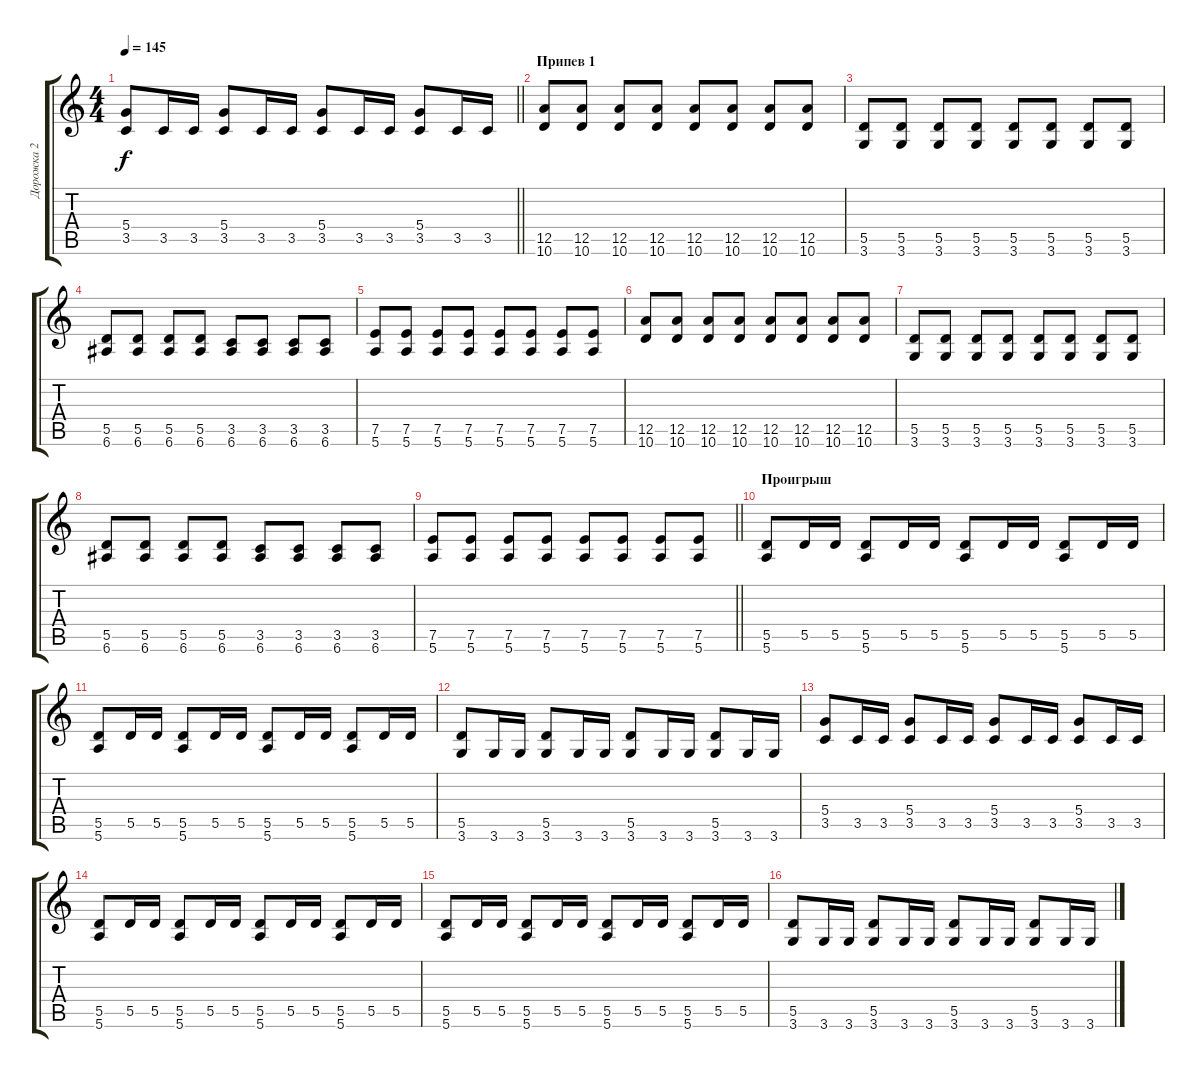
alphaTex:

\track ("Дорожка 2" "Дорожка 2") {instrument distortionguitar}
\staff {score tabs}
\tuning (E4 B3 G3 D3 A2 E2) {hide}
\ts (4 4)
\tempo 145
\clef g2
\barLineRight lightlight
\ks c
(5.4 3.5).8{dy f} 3.5.16 3.5.16 (5.4 3.5).8 3.5.16 3.5.16 (5.4 3.5).8 3.5.16 3.5.16 (5.4 3.5).8 3.5.16 3.5.16 |
\section ("" "Припев 1")
(12.5 10.6).8 (12.5 10.6).8 (12.5 10.6).8 (12.5 10.6).8 (12.5 10.6).8 (12.5 10.6).8 (12.5 10.6).8 (12.5 10.6).8 |
(5.5 3.6).8 (5.5 3.6).8 (5.5 3.6).8 (5.5 3.6).8 (5.5 3.6).8 (5.5 3.6).8 (5.5 3.6).8 (5.5 3.6).8 |
(5.5 6.6).8 (5.5 6.6).8 (5.5 6.6).8 (5.5 6.6).8 (3.5 6.6).8 (3.5 6.6).8 (3.5 6.6).8 (3.5 6.6).8 |
(7.5 5.6).8 (7.5 5.6).8 (7.5 5.6).8 (7.5 5.6).8 (7.5 5.6).8 (7.5 5.6).8 (7.5 5.6).8 (7.5 5.6).8 |
(12.5 10.6).8 (12.5 10.6).8 (12.5 10.6).8 (12.5 10.6).8 (12.5 10.6).8 (12.5 10.6).8 (12.5 10.6).8 (12.5 10.6).8 |
(5.5 3.6).8 (5.5 3.6).8 (5.5 3.6).8 (5.5 3.6).8 (5.5 3.6).8 (5.5 3.6).8 (5.5 3.6).8 (5.5 3.6).8 |
(5.5 6.6).8 (5.5 6.6).8 (5.5 6.6).8 (5.5 6.6).8 (3.5 6.6).8 (3.5 6.6).8 (3.5 6.6).8 (3.5 6.6).8 |
\barLineRight lightlight
(7.5 5.6).8 (7.5 5.6).8 (7.5 5.6).8 (7.5 5.6).8 (7.5 5.6).8 (7.5 5.6).8 (7.5 5.6).8 (7.5 5.6).8 |
\section ("" "Проигрыш")
(5.5 5.6).8 5.5.16 5.5.16 (5.5 5.6).8 5.5.16 5.5.16 (5.5 5.6).8 5.5.16 5.5.16 (5.5 5.6).8 5.5.16 5.5.16 |
(5.5 5.6).8 5.5.16 5.5.16 (5.5 5.6).8 5.5.16 5.5.16 (5.5 5.6).8 5.5.16 5.5.16 (5.5 5.6).8 5.5.16 5.5.16 |
(5.5 3.6).8 3.6.16 3.6.16 (5.5 3.6).8 3.6.16 3.6.16 (5.5 3.6).8 3.6.16 3.6.16 (5.5 3.6).8 3.6.16 3.6.16 |
(5.4 3.5).8 3.5.16 3.5.16 (5.4 3.5).8 3.5.16 3.5.16 (5.4 3.5).8 3.5.16 3.5.16 (5.4 3.5).8 3.5.16 3.5.16 |
(5.5 5.6).8 5.5.16 5.5.16 (5.5 5.6).8 5.5.16 5.5.16 (5.5 5.6).8 5.5.16 5.5.16 (5.5 5.6).8 5.5.16 5.5.16 |
(5.5 5.6).8 5.5.16 5.5.16 (5.5 5.6).8 5.5.16 5.5.16 (5.5 5.6).8 5.5.16 5.5.16 (5.5 5.6).8 5.5.16 5.5.16 |
(5.5 3.6).8 3.6.16 3.6.16 (5.5 3.6).8 3.6.16 3.6.16 (5.5 3.6).8 3.6.16 3.6.16 (5.5 3.6).8 3.6.16 3.6.16
